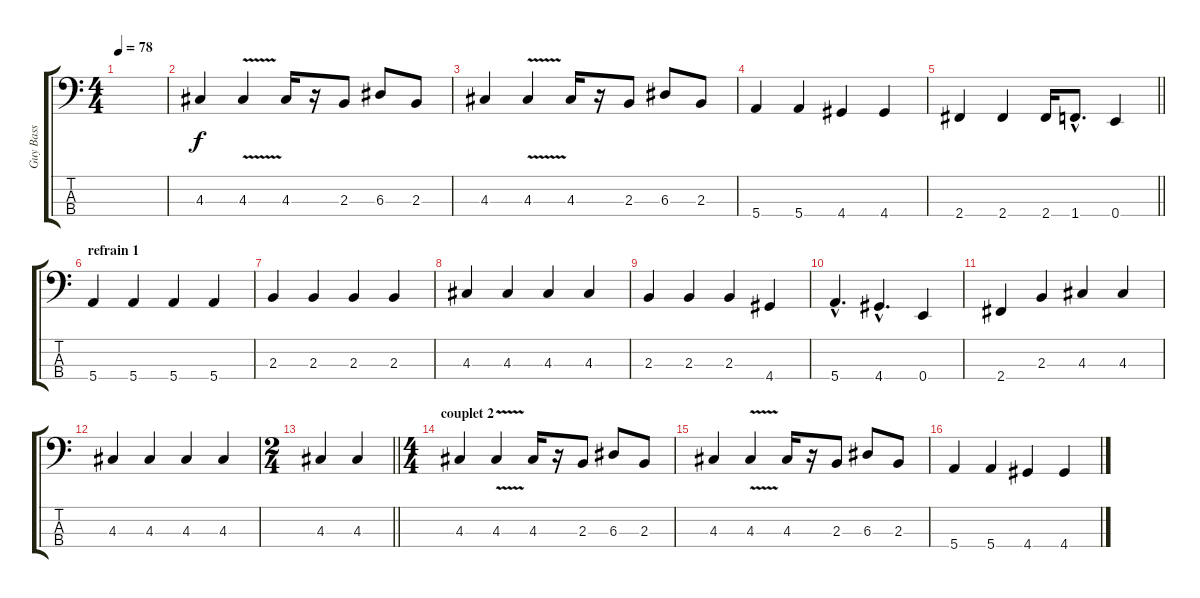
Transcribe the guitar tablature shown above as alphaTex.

\track ("Guy Bass" "Guy Bass") {instrument electricbassfinger}
\staff {score tabs}
\tuning (G2 D2 A1 E1) {hide}
\ts (4 4)
\tempo 78
\clef f4
\ks c
|
4.3.4 4.3{v}.4 4.3.16 r.16 2.3.8 6.3.8 2.3.8 |
4.3.4 4.3{v}.4 4.3.16 r.16 2.3.8 6.3.8 2.3.8 |
5.4.4 5.4.4 4.4.4 4.4.4 |
\barLineRight lightlight
2.4.4 2.4.4 2.4.16 1.4{hac}.8{d} 0.4.4 |
\section ("" "refrain 1")
5.4.4 5.4.4 5.4.4 5.4.4 |
2.3.4 2.3.4 2.3.4 2.3.4 |
4.3.4 4.3.4 4.3.4 4.3.4 |
2.3.4 2.3.4 2.3.4 4.4.4 |
5.4{hac}.4{d} 4.4{hac}.4{d} 0.4.4 |
2.4.4 2.3.4 4.3.4 4.3.4 |
4.3.4 4.3.4 4.3.4 4.3.4 |
\ts (2 4)
\barLineRight lightlight
4.3.4 4.3.4 |
\ts (4 4)
\section ("" "couplet 2")
4.3.4 4.3{v}.4 4.3.16 r.16 2.3.8 6.3.8 2.3.8 |
4.3.4 4.3{v}.4 4.3.16 r.16 2.3.8 6.3.8 2.3.8 |
5.4.4 5.4.4 4.4.4 4.4.4
